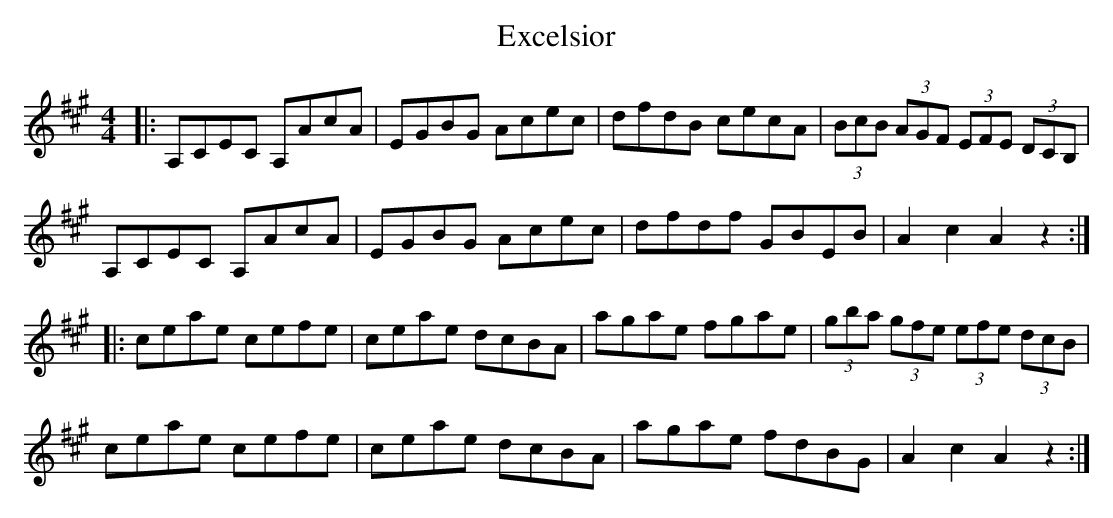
X:1
T: Excelsior
M: 4/4
L: 1/8
K: Amaj
|:A,CEC A,AcA|EGBG Acec|dfdB cecA|(3BcB (3AGF (3EFE (3DCB,|
A,CEC A,AcA|EGBG Acec|dfdf GBEB|A2c2A2z2:|
|:ceae cefe|ceae dcBA|agae fgae|(3gba (3gfe (3efe (3dcB|
ceae cefe|ceae dcBA|agae fdBG|A2c2A2z2:|
